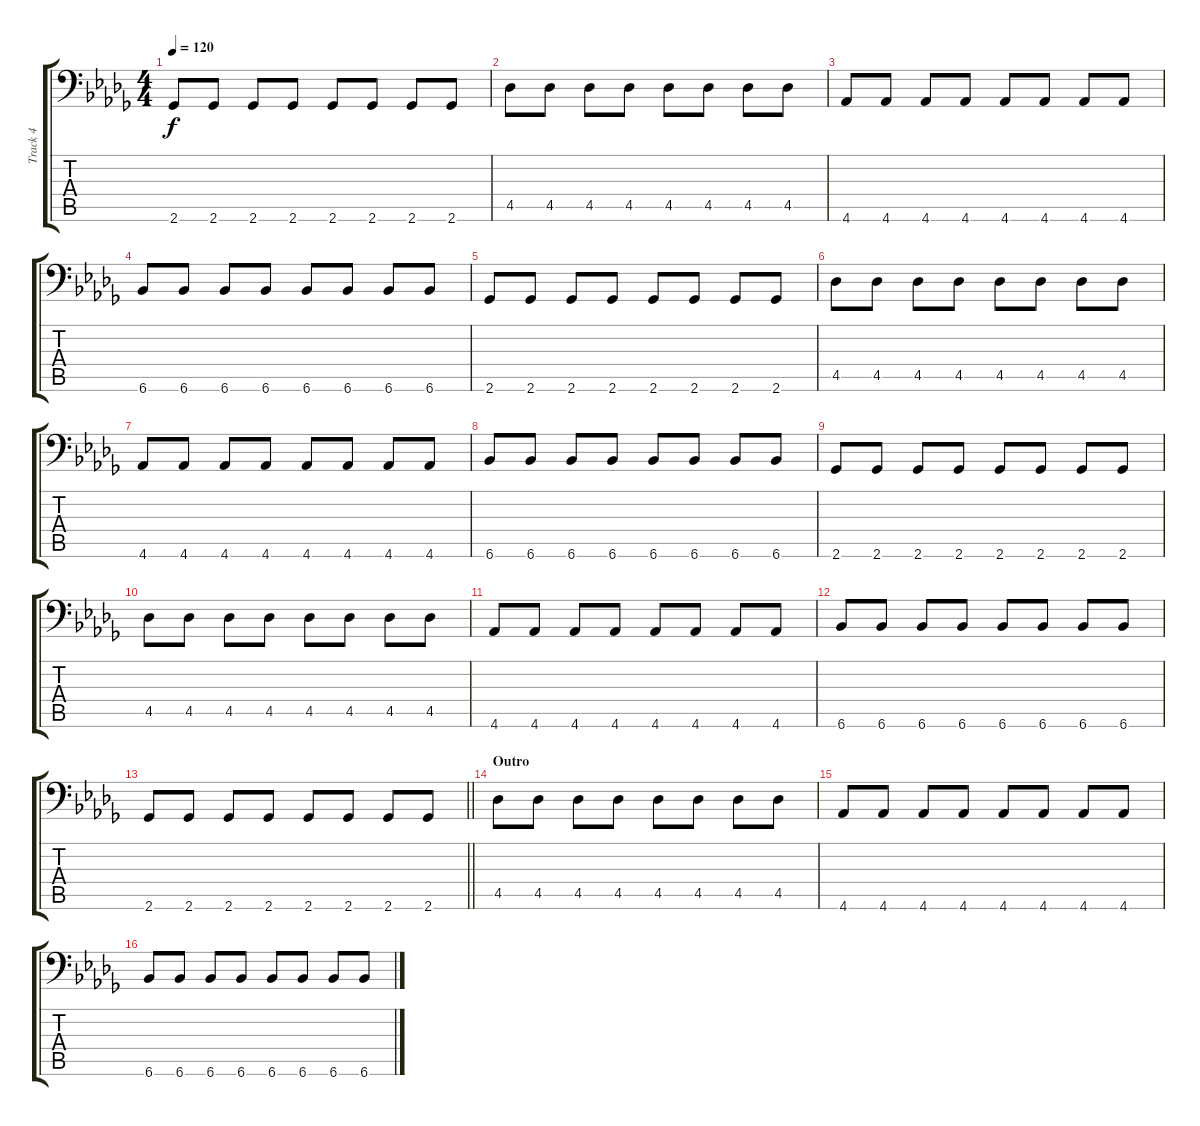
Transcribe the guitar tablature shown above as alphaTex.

\track ("Track 4" "Track 4") {instrument electricbasspick}
\staff {score tabs}
\tuning (E3 B2 G2 D2 A1 E1) {hide}
\ts (4 4)
\tempo 120
\clef f4
\ks bbminor
2.6.8{dy f} 2.6.8 2.6.8 2.6.8 2.6.8 2.6.8 2.6.8 2.6.8 |
4.5.8 4.5.8 4.5.8 4.5.8 4.5.8 4.5.8 4.5.8 4.5.8 |
4.6.8 4.6.8 4.6.8 4.6.8 4.6.8 4.6.8 4.6.8 4.6.8 |
6.6.8 6.6.8 6.6.8 6.6.8 6.6.8 6.6.8 6.6.8 6.6.8 |
2.6.8 2.6.8 2.6.8 2.6.8 2.6.8 2.6.8 2.6.8 2.6.8 |
4.5.8 4.5.8 4.5.8 4.5.8 4.5.8 4.5.8 4.5.8 4.5.8 |
4.6.8 4.6.8 4.6.8 4.6.8 4.6.8 4.6.8 4.6.8 4.6.8 |
6.6.8 6.6.8 6.6.8 6.6.8 6.6.8 6.6.8 6.6.8 6.6.8 |
2.6.8 2.6.8 2.6.8 2.6.8 2.6.8 2.6.8 2.6.8 2.6.8 |
4.5.8 4.5.8 4.5.8 4.5.8 4.5.8 4.5.8 4.5.8 4.5.8 |
4.6.8 4.6.8 4.6.8 4.6.8 4.6.8 4.6.8 4.6.8 4.6.8 |
6.6.8 6.6.8 6.6.8 6.6.8 6.6.8 6.6.8 6.6.8 6.6.8 |
\barLineRight lightlight
2.6.8 2.6.8 2.6.8 2.6.8 2.6.8 2.6.8 2.6.8 2.6.8 |
\section ("" "Outro")
4.5.8{volume 0} 4.5.8 4.5.8 4.5.8 4.5.8 4.5.8 4.5.8 4.5.8 |
4.6.8 4.6.8 4.6.8 4.6.8 4.6.8 4.6.8 4.6.8 4.6.8 |
6.6.8 6.6.8 6.6.8 6.6.8 6.6.8 6.6.8 6.6.8 6.6.8
